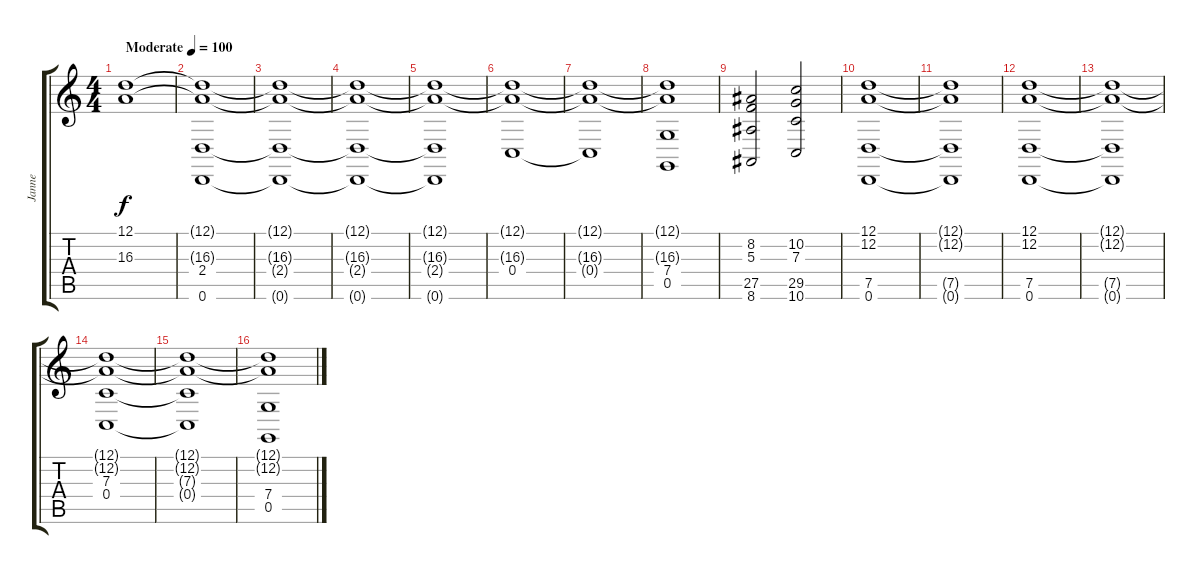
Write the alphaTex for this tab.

\track ("Janne" "Janne") {instrument stringensemble2}
\staff {score tabs}
\tuning (D4 A3 F3 C3 G2 D2) {hide}
\ts (4 4)
\tempo (100 "Moderate")
\clef g2
\ks c
(12.1 16.3).1{dy f instrument stringensemble2} |
(12.1{t} 16.3{t} 2.4 0.6).1 |
(12.1{t} 16.3{t} 2.4{t} 0.6{t}).1 |
(12.1{t} 16.3{t} 2.4{t} 0.6{t}).1 |
(12.1{t} 16.3{t} 2.4{t} 0.6{t}).1 |
(12.1{t} 16.3{t} 0.4).1 |
(12.1{t} 16.3{t} 0.4{t}).1 |
(12.1{t} 16.3{t} 7.4 0.5).1 |
(8.2 5.3 27.5 8.6).2 (10.2 7.3 29.5 10.6).2 |
(12.1 12.2 7.5 0.6).1 |
(12.1{t} 12.2{t} 7.5{t} 0.6{t}).1 |
(12.1 12.2 7.5 0.6).1 |
(12.1{t} 12.2{t} 7.5{t} 0.6{t}).1 |
(12.1{t} 12.2{t} 7.3 0.4).1 |
(12.1{t} 12.2{t} 7.3{t} 0.4{t}).1 |
(12.1{t} 12.2{t} 7.4 0.5).1
